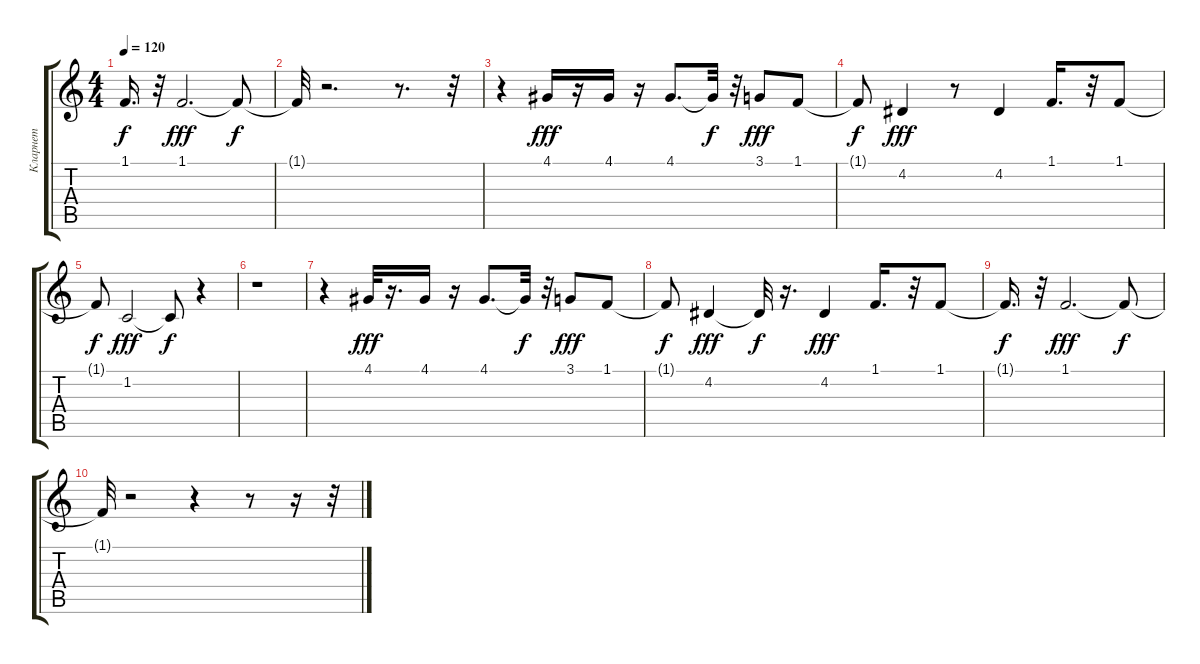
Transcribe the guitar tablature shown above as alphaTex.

\track ("Кларнет" "Кларнет") {instrument clarinet}
\staff {score tabs}
\tuning (E4 B3 G3 D3 A2 E2) {hide}
\ts (4 4)
\tempo 120
\clef g2
\ks c
1.1{t}.16{d dy f} r.32 1.1.2{d dy fff} 1.1{t}.8{dy f} |
1.1{t}.32 r.2{d} r.8{d} r.32 |
r.4 4.1.16{dy fff} r.16 4.1.16 r.16 4.1.8{d} 4.1{t}.32{dy f} r.32 3.1.8{dy fff} 1.1.8 |
1.1{t}.8{dy f} 4.2.4{dy fff} r.8 4.2.4 1.1.16{d} r.32 1.1.8 |
1.1{t}.8{dy f} 1.2.2{dy fff} 1.2{t}.8{dy f} r.4 |
r.1 |
r.4 4.1.32{dy fff} r.16{d} 4.1.16 r.16 4.1.8{d} 4.1{t}.32{dy f} r.32 3.1.8{dy fff} 1.1.8 |
1.1{t}.8{dy f} 4.2.4{dy fff} 4.2{t}.32{dy f} r.16{d} 4.2.4{dy fff} 1.1.16{d} r.32 1.1.8 |
1.1{t}.16{d dy f} r.32 1.1.2{d dy fff} 1.1{t}.8{dy f} |
1.1{t}.32 r.2 r.4 r.8 r.16 r.32
